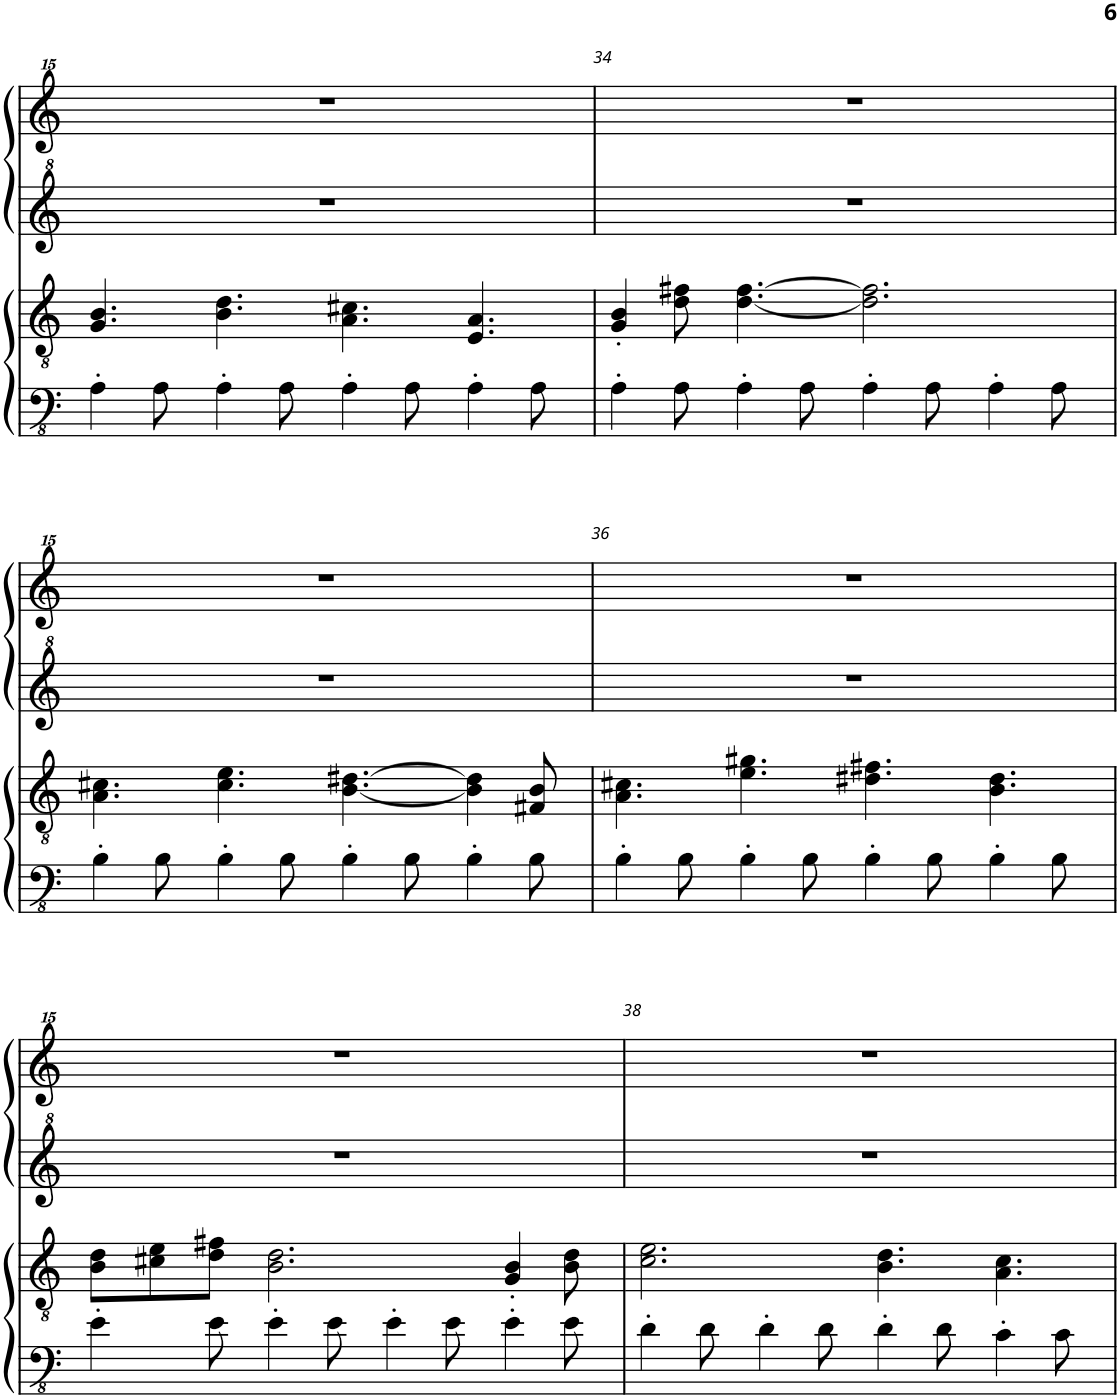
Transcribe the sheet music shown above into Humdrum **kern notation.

**kern	**kern	**kern	**kern
*part4	*part3	*part2	*part1
*staff4	*staff3	*staff2	*staff1
*I"Piano 4	*I"Piano	*I"Piano 3	*I"Piano
*I'Pno	*I'Pno	*I'Pno	*I'Pno
!!LO:PB:g=z
*clefFv4	*clefGv2	*clefG^2	*clefG^^2
*k[]	*k[]	*k[]	*k[]
*M12/8	*M12/8	*M12/8	*M12/8
=33	=33	=33	=33
4AA'\	4.G/ 4.B/	1.r	1.r
8AA\	.	.	.
4AA'\	4.B\ 4.d\	.	.
8AA\	.	.	.
4AA'\	4.A\ 4.c#X\	.	.
8AA\	.	.	.
4AA'\	4.E/ 4.A/	.	.
8AA\	.	.	.
=34	=34	=34	=34
4AA'\	4G/' 4B/'	1.r	1.r
8AA\	8d\ 8f#X\	.	.
4AA'\	[4.d\ [4.f#\	.	.
8AA\	.	.	.
4AA'\	2.d\] 2.f#\]	.	.
8AA\	.	.	.
4AA'\	.	.	.
8AA\	.	.	.
!!LO:LB:g=z
=35	=35	=35	=35
4BB'\	4.A\ 4.c#X\	1.r	1.r
8BB\	.	.	.
4BB'\	4.c#\ 4.e\	.	.
8BB\	.	.	.
4BB'\	[4.B\ [4.d#X\	.	.
8BB\	.	.	.
4BB'\	4B\] 4d#\]	.	.
8BB\	8F#X/ 8B/	.	.
=36	=36	=36	=36
4BB'\	4.A\ 4.c#X\	1.r	1.r
8BB\	.	.	.
4BB'\	4.e\ 4.g#X\	.	.
8BB\	.	.	.
4BB'\	4.d#X\ 4.f#X\	.	.
8BB\	.	.	.
4BB'\	4.B\ 4.d#\	.	.
8BB\	.	.	.
!!LO:LB:g=z
=37	=37	=37	=37
4E'\	8B\ 8d\L	1.r	1.r
.	8c#X\ 8e\	.	.
8E\	8d\ 8f#X\J	.	.
4E'\	2.B\ 2.d\	.	.
8E\	.	.	.
4E'\	.	.	.
8E\	.	.	.
4E'\	4G/' 4B/'	.	.
8E\	8B\ 8d\	.	.
=38	=38	=38	=38
4D'\	2.c\ 2.e\	1.r	1.r
8D\	.	.	.
4D'\	.	.	.
8D\	.	.	.
4D'\	4.B\ 4.d\	.	.
8D\	.	.	.
4C'\	4.A\ 4.c\	.	.
8C\	.	.	.
=	=	=	=
*-	*-	*-	*-
